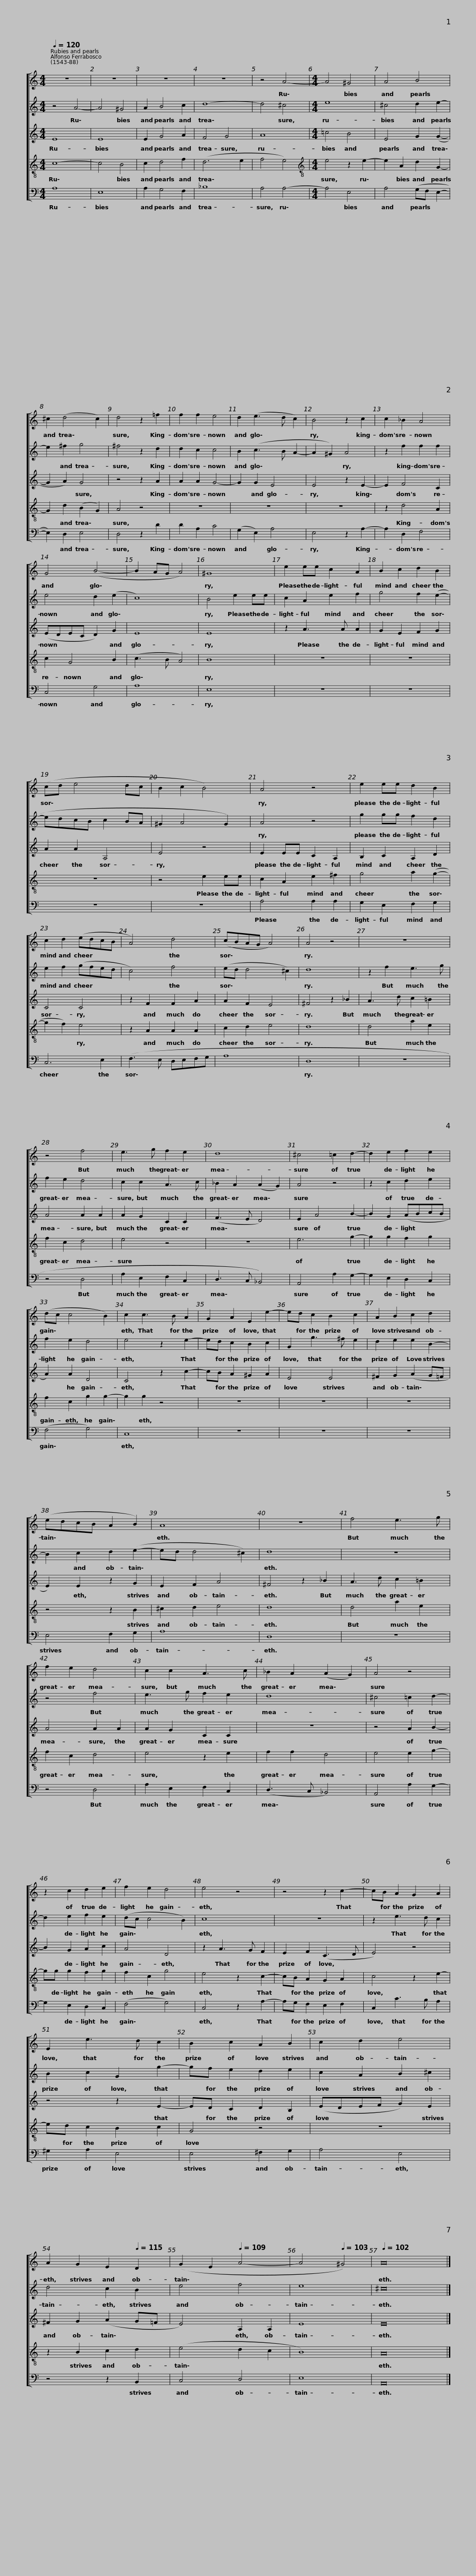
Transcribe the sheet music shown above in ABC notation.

X:1
%%score [ 1 2 3 4 5 ]
L:1/8
Q:1/4=120
M:4/4
I:linebreak $
K:C
V:1 treble
V:2 treble
V:3 treble
V:4 treble-8
V:5 bass
V:1
 z8 | z8 | z8 | z8 | z4 A4- |$ %5
[M:4/4] A4 ^G4 | A4 B4 | ^c2 (d4 c2) | d4 z2 =f2 | f2 f2 e4 |$ %10
 d2 (e3 d c2) | B4 z2 c2 | c2 _B2 A4 | G4 (B4- | B2 AG A4) |$ %15
 ^G8 | e2 ee c2 A2 | B2 c2 d2 B2 | (cd e4 dc |$ B2 c2 B4) | %20
 A4 z4 | e2 ee d2 B2 | c2 d2 (edcB | A4) d4 |$ (cBAG A4) | %25
 A4 z4 | z8 | z4 f4 | e3 g f2 e2 |$ d8 | %30
 ^c4 =c2 d2- | d2 e2 f2 e2 | (dc c4 B2) | c2 c3 B A2 |$ G2 A2 E2 e2- | %35
 ed c2 B2 c2 | A2 B2 c2 d2 | (edcB A2 B2) |$ A8 | z8 | %40
 f4 e3 g | f2 e2 d4 | c2 c2 A3 c |$ _B2 A2 (A2 G2) | A4 z4 | %45
 z2 c2 d2 e2 | f2 e2 d4 | e4 z4 |$ z4 z2 c2- | cB A2 G2 A2 | %50
 E2 e3 d c2 | B2 c2 A2 B2 |$ c2 d2 e4 | A2[Q:1/4=119] G2[Q:1/4=117] E2[Q:1/4=115] D2 |[Q:1/4=113] (G2[Q:1/4=112] E2[Q:1/4=109] A4- | %55
[Q:1/4=106] A4[Q:1/4=103] ^G4) |[Q:1/4=102] A16 |] %57
V:2
 z4 A4- | A4 ^G4 | A2 B4 c2 | d8- | d4 ^c4 |$ %5
[M:4/4] e8 | ^c4 d2 e2- | e2 ^f2 g4 | ^f4 z2 d2 | d2 c2 c4 |$ %10
 B2 (c3 B A2- | A2 ^G2) A4 | z2 f2 f2 f2 | e4 d2 (e2 | c8) |$ %15
 B4 e2 ee | c2 A2 e2 f2 | g4 f2 (e2- | edcB c2 BA |$ ^G2 A4 G2) | %20
 A4 z4 | g2 gg f2 d2 | e2 f2 (gfed | c4) f4 |$ (ed d4 ^c2) | %25
 d8 | z2 f2 e3 g | f2 e2 d4 | c2 c2 A3 c |$ _B2 A2 (A2 G2) | %30
 A4 z4 | z2 c2 d2 e2 | f2 e2 d4 | e4 z2 e2- |$ ed c2 B2 c2 | %35
 G2 g3 ^f e2 | d2 e2 e2 B2- | B2 c2 d2 (e2- |$ ed d4 ^c2) | d8 | %40
 z8 | z4 f4 | e3 g f2 e2 |$ d8 | ^c4 =c2 d2- | %45
 d2 e2 f2 e2 | (dc c4 B2) | c8 |$ z8 | z2 e3 d c2 | %50
 B2 c2 G2 g2- | gf e2 d2 e2 |$ c2 A2 B2 ^c2 | d4 c2 B2 | e4 f4 | %55
 e8 | ^c16 |] %57
V:3
 E8 | E8 | E2 G4 A2 | F4 G4 | A8 |$ %5
[M:4/4] !courtesy!=c4 B4 | E4 G2 (G2- | G2 A2) G4 | z4 z2 A2 | A2 A2 G4- |$ %10
 G2 G2 E4 | E4 z2 E2- | E2 F4 C2 | (EDEC D2) G2 | E8 |$ %15
 E8 | z2 A3 A A2 | G2 E2 F2 G2 | A2 A2 A,4 |$ E4 z4 | %20
 E2 EE C2 A,2 | B,2 C2 A,2 D2 | C4 C4 | z2 F2 F2 A2 |$ A2 F2 E4 | %25
 ^F4 z2 _B2 | A3 d c2 =B2 | A4 A2 A2 | A2 G2 C2 C2 |$ (F3 E D4) | %30
 E2 A4 B2- | B2 G2 (ABcB | A2) A2 D4 | C4 z2 c2- |$ cB A2 ^G2 A2 | %35
 E4 E4 | ^F2 G2 (A2 G=F | E2) E2 z2 G2 |$ E2 F2 A4 | ^F4 z2 _B2 | %40
 A3 d c2 =B2 | A4 A2 A2 | A2 G2 C2 C2 |$ z8 | z4 A2 B2- | %45
 B2 G2 A2 c2 | A4 D4 | z2 A3 G F2 |$ E2 F2 (C3 D | E4) z4 | %50
 z4 z2 E2- | ED C2 D2 B,2 |$ (EDEF G2) E2 | ^F2 G2 (A2 G=F | E4) A,2 A,2 | %55
 E8 | E16 |] %57
V:4
 c8- | c4 B4 | c2 d4 f2 | (d6 e2 | f4 e4) |$ %5
[M:4/4][K:treble-8] e4 z2 e2- | e2 A2 d2 G2- | G2 d2 (B2 G2) | A4 z4 | z8 |$ %10
 z8 | z8 | z2 d4 A2 | c2 G4 B2 | (c3 B A4) |$ %15
 B8 | z8 | z8 | z8 |$ z4 e2 ee | %20
 c2 A2 e2 ^f2 | g4 a2 (g2- | g2 f2) e4 | z2 A2 A2 A2 |$ c2 d2 e4 | %25
 d8 | d4 a2 e2 | f2 c2 d4 | e4 z4 |$ z8 | %30
 e6 g2- | g2 g2 f2 g2 | f2 c2 g2 g2- | g2 g2 z4 |$ z8 | %35
 z8 | z8 | z4 z2 B2 |$ ^c2 d2 e4 | d8 | %40
 d4 a2 e2 | f2 c2 d4 | e4 z2 e2 |$ f2 f2 d4 | e4 e2 g2- | %45
 gg g2 f2 g2 | f2 c2 g4 | e4 z2 c2- |$ cB A2 G2 A2 | c4 z2 e2- | %50
 ed c2 B2 c2 | G4 z4 |$ z8 | z2 B2 c2 d2 | (e4 d2 c2 | %55
 B8) | A16 |] %57
V:5
 A,8 | E,8 | A,2 G,4 F,2 | _B,8 | A,4 A,4- |$ %5
[M:4/4] A,4 E,4 | A,4 (G,F, E,2- | E,2) D,2 E,4 | D,4 z2 D2 | D2 A,2 C4 |$ %10
 (G,2 E,2) A,4 | E,4 z2 A,2- | A,2 D,2 F,4 | C,4 G,4 | A,8 |$ %15
 E,8 | z8 | z8 | z8 |$ z8 | %20
 A,4 A,2 A,2 | G,2 E,2 F,2 G,2 | C,6 E,2 | (F,3 E, D,E,F,G, |$ A,8 | %25
 D,8 | z8 | z4 D,4 | A,2 E,2 F,2 C,2 |$ D,3 C, _B,,4) | %30
 A,,4 A,2 G,2- | G,2 E,2 D,2 C,2 | (F,4 G,4) | C,8 |$ z8 | %35
 z8 | z8 | E,4 F,2 G,2 |$ A,8 | D,8 | %40
 z8 | z4 D,4 | A,2 E,2 F,2 C,2 |$ (D,3 C, _B,,4) | A,,4 A,2 G,2- | %45
 G,2 E,2 D,2 C,2 | (F,4 G,4) | C,4 z2 A,2- |$ A,G, F,2 E,2 F,2 | C,2 C3 B, A,2 | %50
 ^G,2 A,2 E,4 | E,4 ^F,2 G,2 |$ A,4 E,4 | z4 z2 B,,2 | C,4 D,4 | %55
 E,8 | A,,16 |] %57
